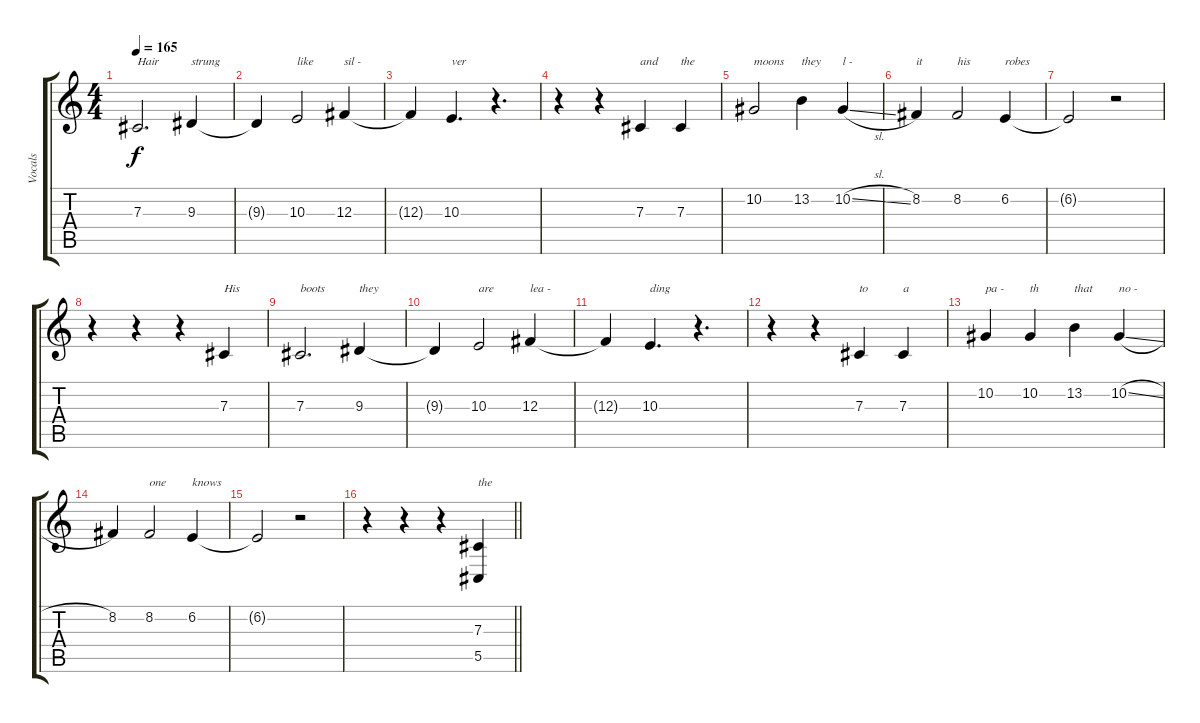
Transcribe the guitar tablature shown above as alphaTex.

\track ("Vocals" "Vocals") {instrument lead2sawtooth}
\staff {score tabs}
\tuning (Eb4 Bb3 Gb3 Db3 Ab2 Db2) {hide}
\ts (4 4)
\tempo 165
\clef g2
\ks c
7.3.2{d txt "Hair" dy f} 9.3.4{txt "strung"} |
9.3{t}.4 10.3.2{txt "like"} 12.3.4{txt "sil -"} |
12.3{t}.4 10.3.4{d txt "ver"} r.4{d} |
r.4 r.4 7.3.4{txt "and"} 7.3.4{txt "the"} |
10.2.2{txt "moons"} 13.2.4{txt "they"} 10.2{sl}.4{txt "l -"} |
8.2.4{txt "it"} 8.2.2{txt "his"} 6.2.4{txt "robes"} |
6.2{t}.2 r.2 |
r.4 r.4 r.4 7.3.4{txt "His"} |
7.3.2{d txt "boots"} 9.3.4{txt "they"} |
9.3{t}.4 10.3.2{txt "are"} 12.3.4{txt "lea -"} |
12.3{t}.4 10.3.4{d txt "ding"} r.4{d} |
r.4 r.4 7.3.4{txt "to"} 7.3.4{txt "a"} |
10.2.4{txt "pa -"} 10.2.4{txt "th"} 13.2.4{txt "that"} 10.2{sl}.4{txt "no -"} |
8.2.4 8.2.2{txt "one"} 6.2.4{txt "knows"} |
6.2{t}.2 r.2 |
\barLineRight lightlight
r.4 r.4 r.4 (7.3 5.5).4{txt "the"}
